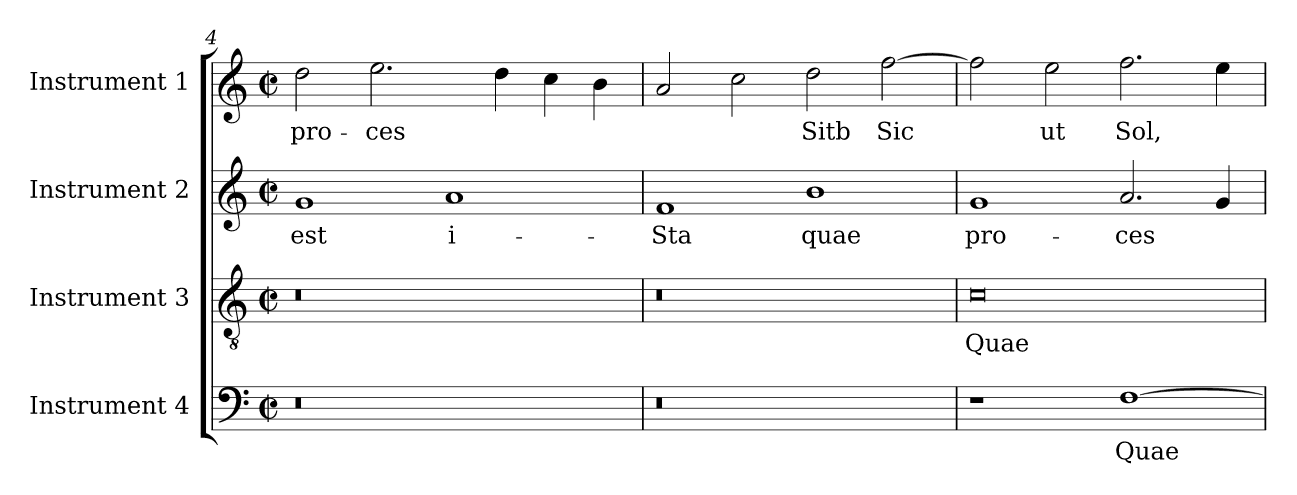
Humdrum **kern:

**kern	**text	**kern	**text	**kern	**text	**kern	**text
*part4	*part4	*part3	*part3	*part2	*part2	*part1	*part1
*staff4	*staff4	*staff3	*staff3	*staff2	*staff2	*staff1	*staff1
*I"Instrument 4	*	*I"Instrument 3	*	*I"Instrument 2	*	*I"Instrument 1	*
*clefF4	*	*clefGv2	*	*clefG2	*	*clefG2	*
*k[]	*	*k[]	*	*k[]	*	*k[]	*
*C:	*	*C:	*	*C:	*	*C:	*
*M2/2	*	*M2/2	*	*M2/2	*	*M2/2	*
*met(c|)	*	*met(c|)	*	*met(c|)	*	*met(c|)	*
=4	=4	=4	=4	=4	=4	=4	=4
!	!	!	!	!	!LO:LY:b:cj	!	!LO:LY:b:cj
0r	.	0r	.	1g	est	2dd\	pro-
!	!	!	!	!	!	!	!LO:LY:b:cj
.	.	.	.	.	.	2.ee\	-ces-
!	!	!	!	!	!LO:LY:b:cj	!	!
.	.	.	.	1a	i-	.	.
!	!	!	!	!	!	!	!LO:LY:b:cj
.	.	.	.	.	.	4dd\	--
!	!	!	!	!	!	!	!LO:LY:b:cj
.	.	.	.	.	.	4cc\	--
!	!	!	!	!	!	!	!LO:LY:b:cj
.	.	.	.	.	.	4b\	--
=5	=5	=5	=5	=5	=5	=5	=5
!	!	!	!	!	!LO:LY:b:cj	!	!LO:LY:b:cj
0r	.	0r	.	1f	-Sta	2a/	--
!	!	!	!	!	!	!	!LO:LY:b:cj
.	.	.	.	.	.	2cc\	--
!	!	!	!	!	!LO:LY:b:cj	!	!LO:LY:b:cj
.	.	.	.	1b	quae	2dd\	-Sitb
!	!	!	!	!	!	!	!LO:LY:b:cj
.	.	.	.	.	.	[>2ff\	Sic-
=6	=6	=6	=6	=6	=6	=6	=6
!	!	!	!LO:LY:b:cj	!	!LO:LY:b:cj	!	!LO:LY:b:cj
1r	.	0c	Quae	1g	pro-	2ff\]	--
!	!	!	!	!	!	!	!LO:LY:b:cj
.	.	.	.	.	.	2ee\	-ut
!	!LO:LY:b:cj	!	!	!	!LO:LY:b:cj	!	!LO:LY:b:cj
[>1F	Quae	.	.	2.a/	-ces-	2.ff\	Sol,
!	!	!	!	!	!LO:LY:b:cj	!	!LO:LY:b:cj
.	.	.	.	4g/	--	4ee\	.
=	=	=	=	=	=	=	=
*-	*-	*-	*-	*-	*-	*-	*-
